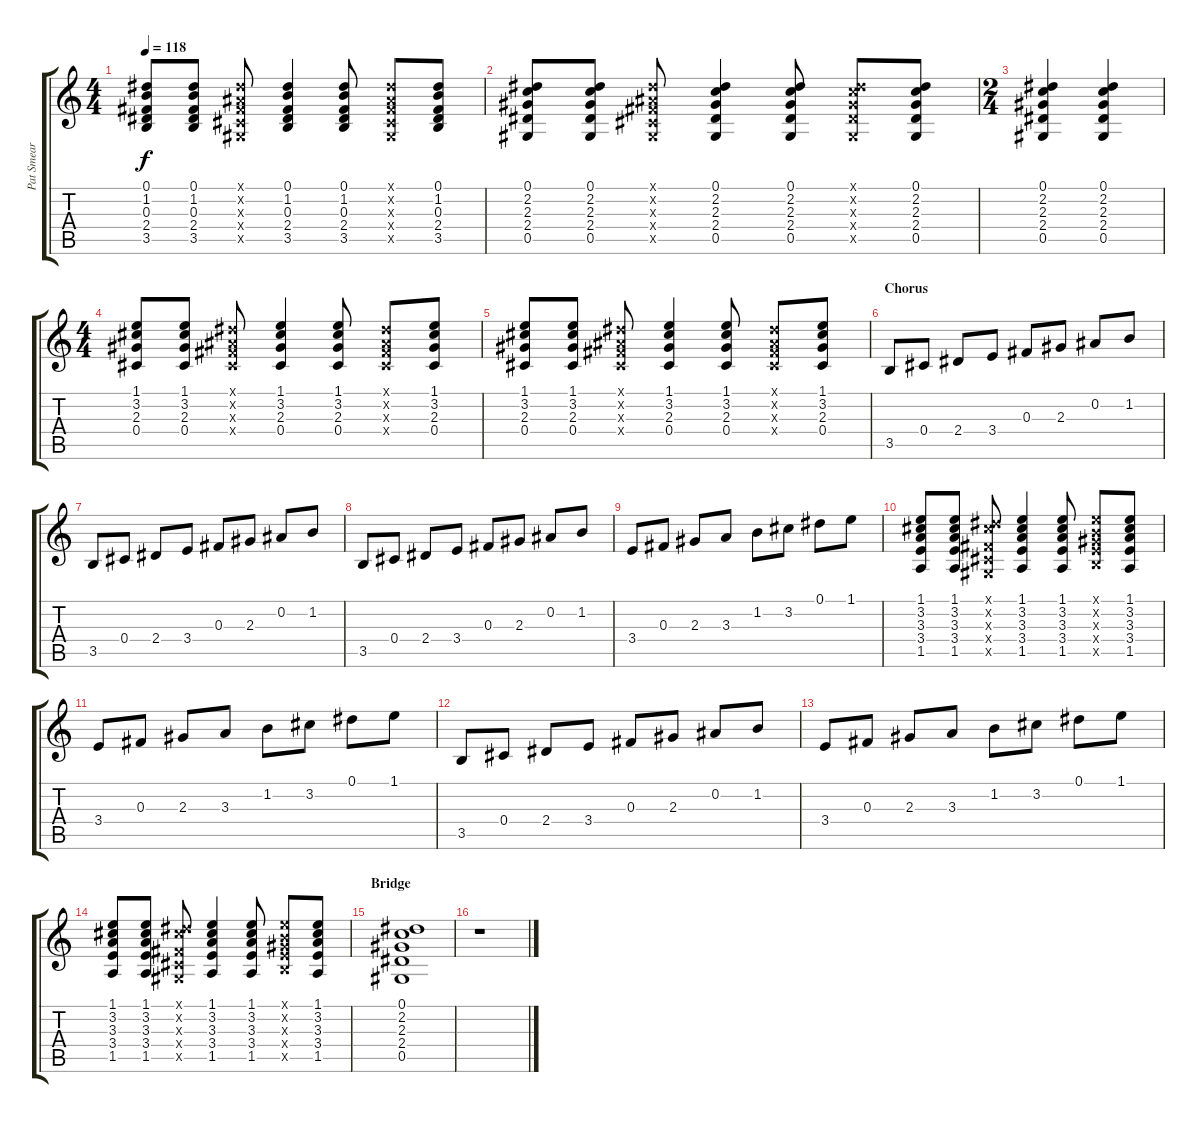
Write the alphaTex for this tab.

\track ("Pat Smear - Acoustic Guitar (steel)" "Pat Smear ") {instrument acousticguitarsteel}
\staff {score tabs}
\tuning (Eb4 Bb3 Gb3 Db3 Ab2 Eb2) {hide}
\ts (4 4)
\tempo 118
\clef g2
\ks c
(0.1 1.2 0.3 2.4 3.5).8{dy f} (0.1 1.2 0.3 2.4 3.5).8 (0.1{x} 0.2{x} 0.3{x} 0.4{x} 0.5{x}).8 (0.1 1.2 0.3 2.4 3.5).4 (0.1 1.2 0.3 2.4 3.5).8 (0.1{x} 0.2{x} 0.3{x} 0.4{x} 0.5{x}).8 (0.1 1.2 0.3 2.4 3.5).8 |
(0.1 2.2 2.3 2.4 0.5).8 (0.1 2.2 2.3 2.4 0.5).8 (0.1{x} 0.2{x} 0.3{x} 0.4{x} 0.5{x}).8 (0.1 2.2 2.3 2.4 0.5).4 (0.1 2.2 2.3 2.4 0.5).8 (0.1{x} 2.2{x} 2.3{x} 2.4{x} 0.5{x}).8 (0.1 2.2 2.3 2.4 0.5).8 |
\ts (2 4)
(0.1 2.2 2.3 2.4 0.5).4 (0.1 2.2 2.3 2.4 0.5).4 |
\ts (4 4)
(1.1 3.2 2.3 0.4).8 (1.1 3.2 2.3 0.4).8 (0.1{x} 0.2{x} 0.3{x} 0.4{x}).8 (1.1 3.2 2.3 0.4).4 (1.1 3.2 2.3 0.4).8 (0.1{x} 0.2{x} 0.3{x} 0.4{x}).8 (1.1 3.2 2.3 0.4).8 |
(1.1 3.2 2.3 0.4).8 (1.1 3.2 2.3 0.4).8 (0.1{x} 0.2{x} 0.3{x} 0.4{x}).8 (1.1 3.2 2.3 0.4).4 (1.1 3.2 2.3 0.4).8 (0.1{x} 0.2{x} 0.3{x} 0.4{x}).8 (1.1 3.2 2.3 0.4).8 |
\section ("" "Chorus")
3.5.8 0.4.8 2.4.8 3.4.8 0.3.8 2.3.8 0.2.8 1.2.8 |
3.5.8 0.4.8 2.4.8 3.4.8 0.3.8 2.3.8 0.2.8 1.2.8 |
3.5.8 0.4.8 2.4.8 3.4.8 0.3.8 2.3.8 0.2.8 1.2.8 |
3.4.8 0.3.8 2.3.8 3.3.8 1.2.8 3.2.8 0.1.8 1.1.8 |
(1.1 3.2 3.3 3.4 1.5).8 (1.1 3.2 3.3 3.4 1.5).8 (0.1{x} 3.2{x} 0.3{x} 0.4{x} 0.5{x}).8 (1.1 3.2 3.3 3.4 1.5).4 (1.1 3.2 3.3 3.4 1.5).8 (1.1{x} 1.2{x} 2.3{x} 3.4{x} 3.5{x}).8 (1.1 3.2 3.3 3.4 1.5).8 |
3.4.8 0.3.8 2.3.8 3.3.8 1.2.8 3.2.8 0.1.8 1.1.8 |
3.5.8 0.4.8 2.4.8 3.4.8 0.3.8 2.3.8 0.2.8 1.2.8 |
3.4.8 0.3.8 2.3.8 3.3.8 1.2.8 3.2.8 0.1.8 1.1.8 |
(1.1 3.2 3.3 3.4 1.5).8 (1.1 3.2 3.3 3.4 1.5).8 (0.1{x} 3.2{x} 0.3{x} 0.4{x} 0.5{x}).8 (1.1 3.2 3.3 3.4 1.5).4 (1.1 3.2 3.3 3.4 1.5).8 (1.1{x} 1.2{x} 2.3{x} 3.4{x} 3.5{x}).8 (1.1 3.2 3.3 3.4 1.5).8 |
\section ("" "Bridge")
(0.1 2.2 2.3 2.4 0.5).1{volume 12} |
r.1
